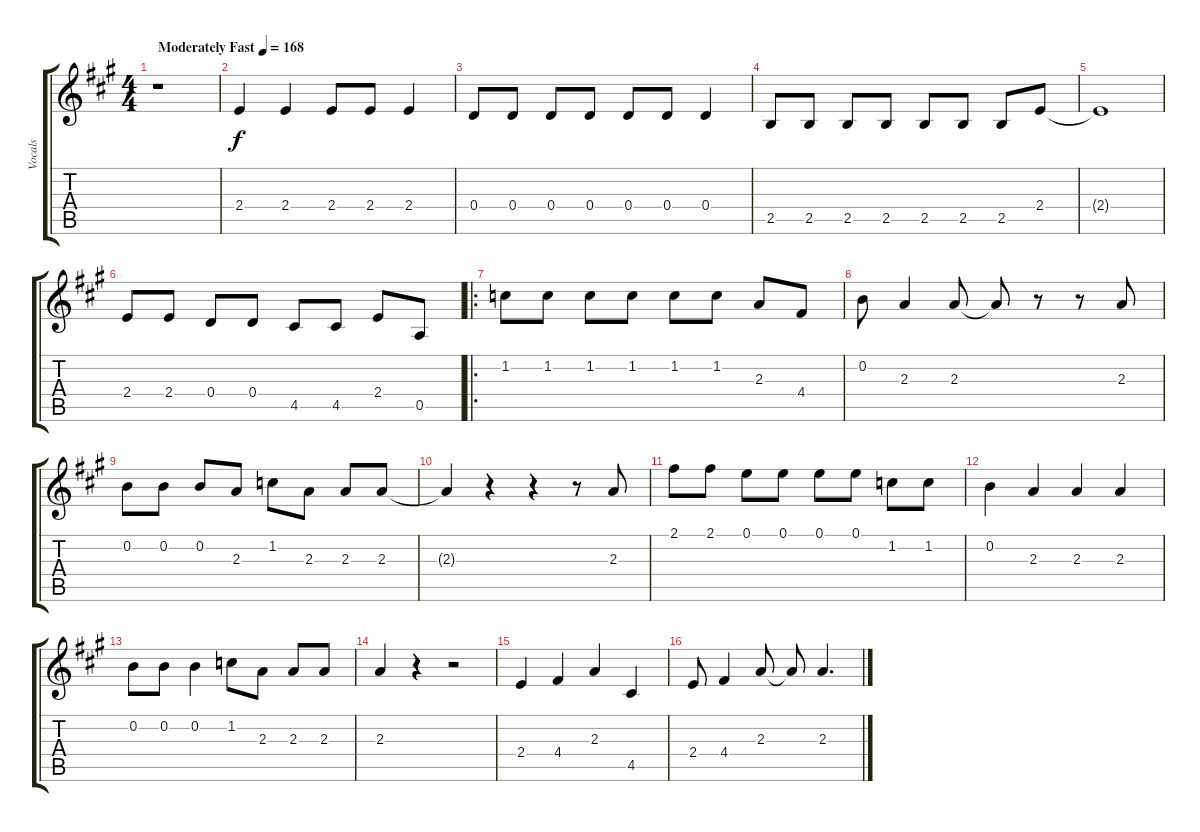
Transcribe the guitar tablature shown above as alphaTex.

\track ("Vocals" "Vocals") {instrument contrabass}
\staff {score tabs}
\tuning (E4 B3 G3 D3 A2 E2) {hide}
\ts (4 4)
\tempo (168 "Moderately Fast")
\clef g2
\ks a
r.1{dy f instrument contrabass} |
2.4.4 2.4.4 2.4.8 2.4.8 2.4.4 |
0.4.8 0.4.8 0.4.8 0.4.8 0.4.8 0.4.8 0.4.4 |
2.5.8 2.5.8 2.5.8 2.5.8 2.5.8 2.5.8 2.5.8 2.4.8 |
2.4{t}.1 |
2.4.8 2.4.8 0.4.8 0.4.8 4.5.8 4.5.8 2.4.8 0.5.8 |
\ro
1.2.8 1.2.8 1.2.8 1.2.8 1.2.8 1.2.8 2.3.8 4.4.8 |
0.2.8 2.3.4 2.3.8 2.3{t}.8 r.8 r.8 2.3.8 |
0.2.8 0.2.8 0.2.8 2.3.8 1.2.8 2.3.8 2.3.8 2.3.8 |
2.3{t}.4 r.4 r.4 r.8 2.3.8 |
2.1.8 2.1.8 0.1.8 0.1.8 0.1.8 0.1.8 1.2.8 1.2.8 |
0.2.4 2.3.4 2.3.4 2.3.4 |
0.2.8 0.2.8 0.2.4 1.2.8 2.3.8 2.3.8 2.3.8 |
2.3.4 r.4 r.2 |
2.4.4 4.4.4 2.3.4 4.5.4 |
2.4.8 4.4.4 2.3.8 2.3{t}.8 2.3.4{d}
